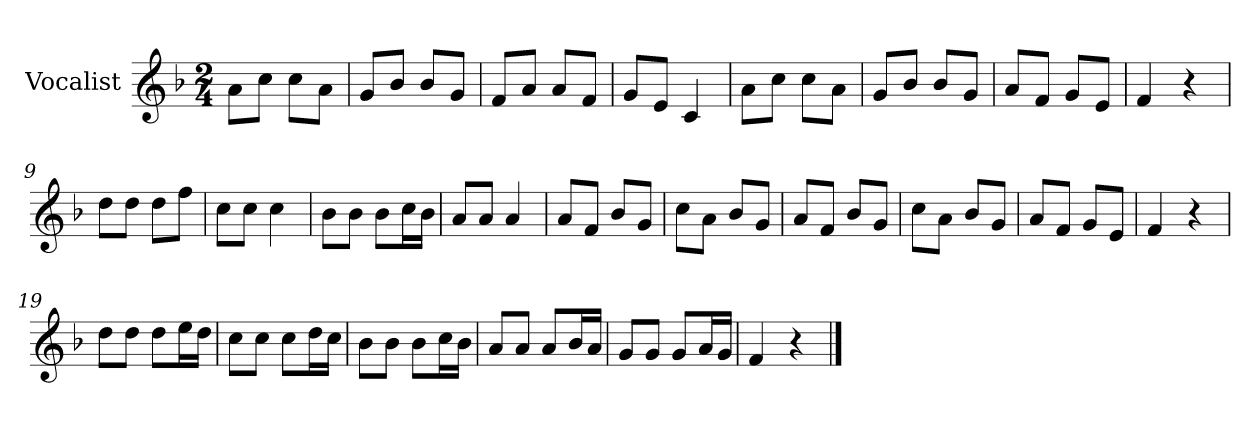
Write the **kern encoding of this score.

**kern
*part1
*staff1
*I"Vocalist
*k[b-]
*F:
*M2/4
=1
8aL
8ccJ
8ccL
8aJ
=2
8gL
8b-J
8b-L
8gJ
=3
8fL
8aJ
8aL
8fJ
=4
8gL
8eJ
4c
=5
8aL
8ccJ
8ccL
8aJ
=6
8gL
8b-J
8b-L
8gJ
=7
8aL
8fJ
8gL
8eJ
=8
4f
4r
=9
8ddL
8ddJ
8ddL
8ffJ
=10
8ccL
8ccJ
4cc
=11
8b-L
8b-J
8b-L
16ccL
16b-JJ
=12
8aL
8aJ
4a
=13
8aL
8fJ
8b-L
8gJ
=14
8ccL
8aJ
8b-L
8gJ
=15
8aL
8fJ
8b-L
8gJ
=16
8ccL
8aJ
8b-L
8gJ
=17
8aL
8fJ
8gL
8eJ
=18
4f
4r
=19
8ddL
8ddJ
8ddL
16eeL
16ddJJ
=20
8ccL
8ccJ
8ccL
16ddL
16ccJJ
=21
8b-L
8b-J
8b-L
16ccL
16b-JJ
=22
8aL
8aJ
8aL
16b-L
16aJJ
=23
8gL
8gJ
8gL
16aL
16gJJ
=24
4f
4r
==
*-
